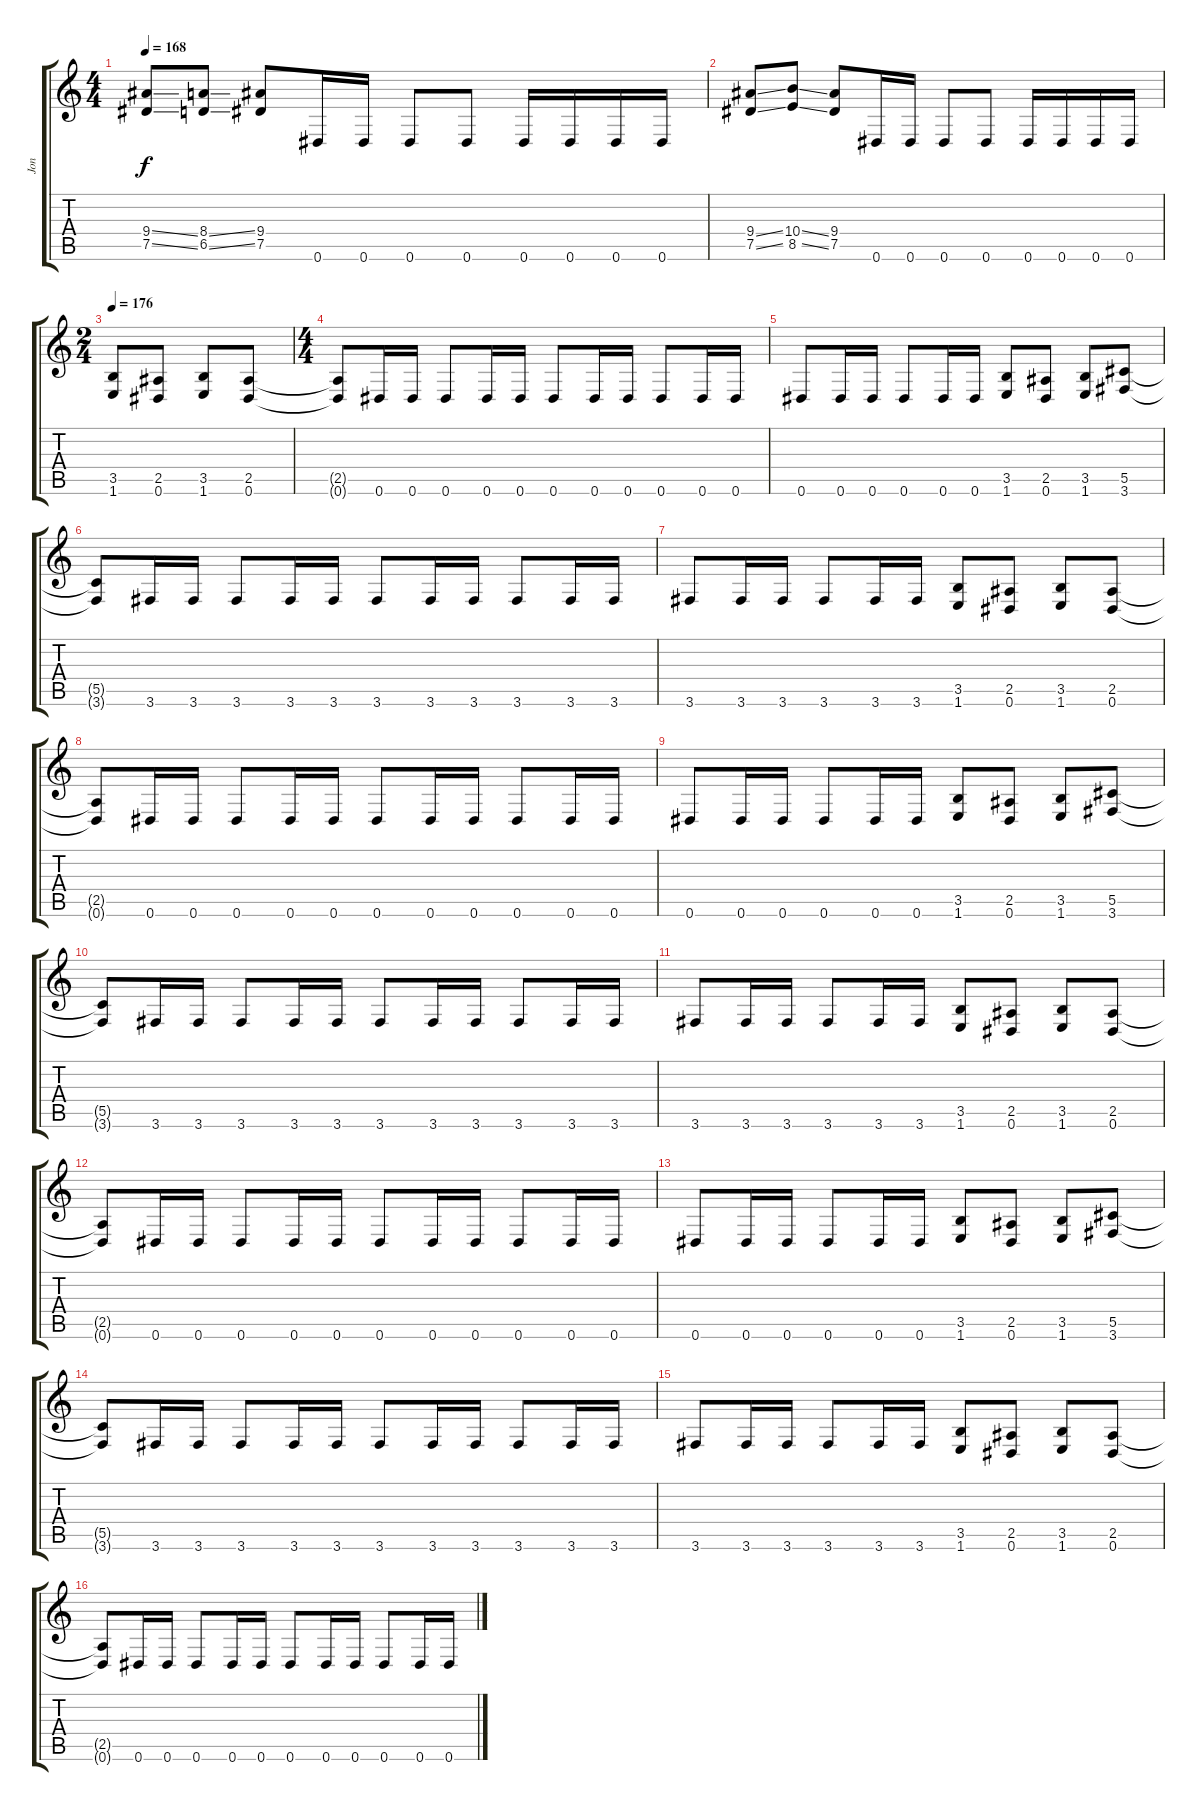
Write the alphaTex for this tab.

\track ("Jon" "Jon") {instrument distortionguitar}
\staff {score tabs}
\tuning (Eb4 Bb3 Gb3 Db3 Ab2 Eb2) {hide}
\ts (4 4)
\tempo 168
\clef g2
\ks c
(9.4{ss} 7.5{ss}).8{dy f} (8.4{ss} 6.5{ss}).8 (9.4 7.5).8 0.6.16 0.6.16 0.6.8 0.6.8 0.6.16 0.6.16 0.6.16 0.6.16 |
(9.4{ss} 7.5{ss}).8 (10.4{ss} 8.5{ss}).8 (9.4 7.5).8 0.6.16 0.6.16 0.6.8 0.6.8 0.6.16 0.6.16 0.6.16 0.6.16 |
\ts (2 4)
\tempo 176
(3.5 1.6).8 (2.5 0.6).8 (3.5 1.6).8 (2.5 0.6).8 |
\ts (4 4)
(2.5{t} 0.6{t}).8 0.6.16 0.6.16 0.6.8 0.6.16 0.6.16 0.6.8 0.6.16 0.6.16 0.6.8 0.6.16 0.6.16 |
0.6.8 0.6.16 0.6.16 0.6.8 0.6.16 0.6.16 (3.5 1.6).8 (2.5 0.6).8 (3.5 1.6).8 (5.5 3.6).8 |
(5.5{t} 3.6{t}).8 3.6.16 3.6.16 3.6.8 3.6.16 3.6.16 3.6.8 3.6.16 3.6.16 3.6.8 3.6.16 3.6.16 |
3.6.8 3.6.16 3.6.16 3.6.8 3.6.16 3.6.16 (3.5 1.6).8 (2.5 0.6).8 (3.5 1.6).8 (2.5 0.6).8 |
(2.5{t} 0.6{t}).8 0.6.16 0.6.16 0.6.8 0.6.16 0.6.16 0.6.8 0.6.16 0.6.16 0.6.8 0.6.16 0.6.16 |
0.6.8 0.6.16 0.6.16 0.6.8 0.6.16 0.6.16 (3.5 1.6).8 (2.5 0.6).8 (3.5 1.6).8 (5.5 3.6).8 |
(5.5{t} 3.6{t}).8 3.6.16 3.6.16 3.6.8 3.6.16 3.6.16 3.6.8 3.6.16 3.6.16 3.6.8 3.6.16 3.6.16 |
3.6.8 3.6.16 3.6.16 3.6.8 3.6.16 3.6.16 (3.5 1.6).8 (2.5 0.6).8 (3.5 1.6).8 (2.5 0.6).8 |
(2.5{t} 0.6{t}).8 0.6.16 0.6.16 0.6.8 0.6.16 0.6.16 0.6.8 0.6.16 0.6.16 0.6.8 0.6.16 0.6.16 |
0.6.8 0.6.16 0.6.16 0.6.8 0.6.16 0.6.16 (3.5 1.6).8 (2.5 0.6).8 (3.5 1.6).8 (5.5 3.6).8 |
(5.5{t} 3.6{t}).8 3.6.16 3.6.16 3.6.8 3.6.16 3.6.16 3.6.8 3.6.16 3.6.16 3.6.8 3.6.16 3.6.16 |
3.6.8 3.6.16 3.6.16 3.6.8 3.6.16 3.6.16 (3.5 1.6).8 (2.5 0.6).8 (3.5 1.6).8 (2.5 0.6).8 |
(2.5{t} 0.6{t}).8 0.6.16 0.6.16 0.6.8 0.6.16 0.6.16 0.6.8 0.6.16 0.6.16 0.6.8 0.6.16 0.6.16
